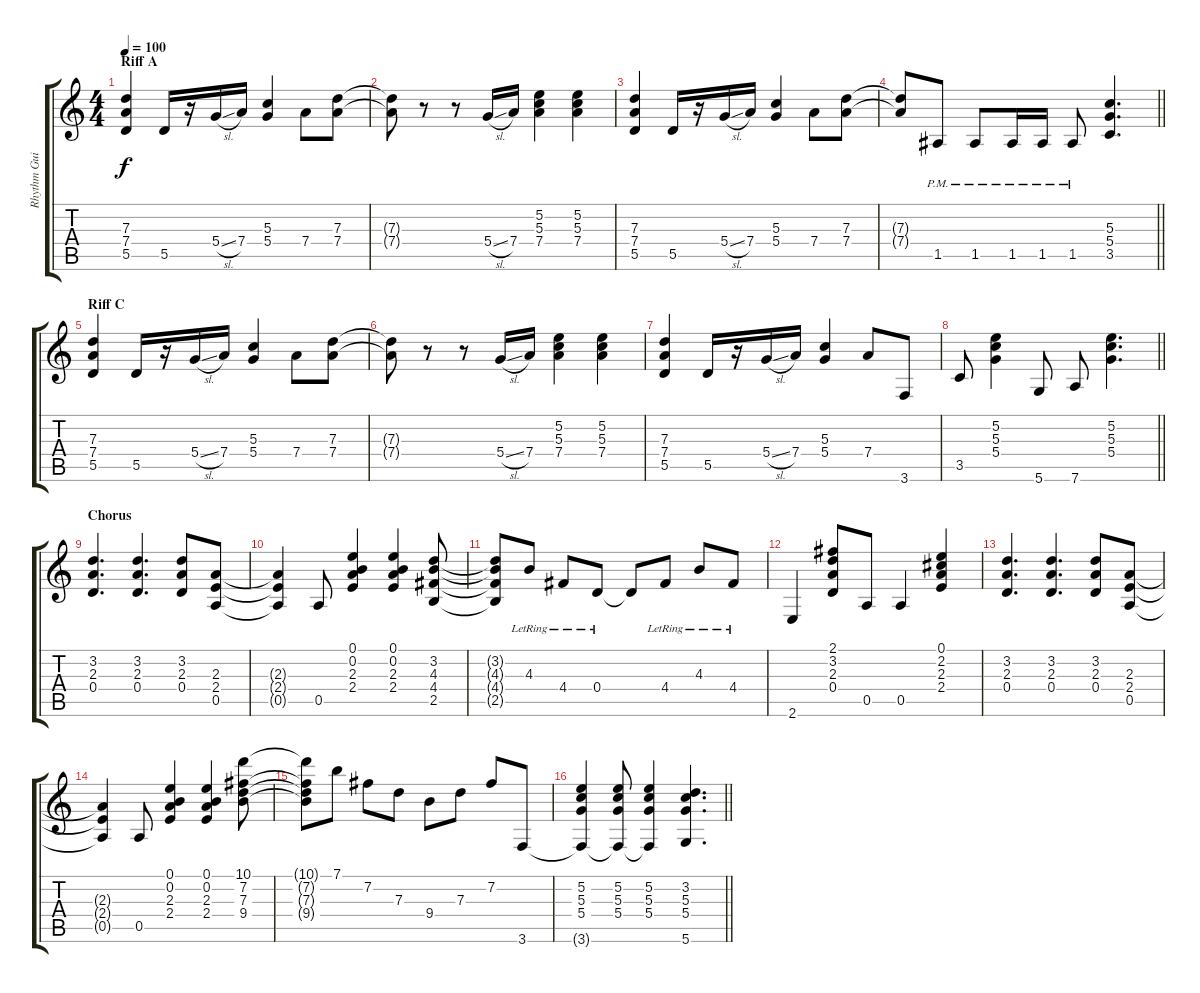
\track ("Rhythm Guitar" "Rhythm Gui") {instrument overdrivenguitar}
\staff {score tabs}
\tuning (E4 B3 G3 D3 A2 D2) {hide}
\ts (4 4)
\section ("" "Riff A")
\tempo 100
\clef g2
\ks c
(7.3 7.4 5.5).4{dy f} 5.5.16 r.16 5.4{sl}.16 7.4.16 (5.3 5.4).4 7.4.8 (7.3 7.4).8 |
(7.3{t} 7.4{t}).8 r.8 r.8 5.4{sl}.16 7.4.16 (5.2 5.3 7.4).4 (5.2 5.3 7.4).4 |
(7.3 7.4 5.5).4 5.5.16 r.16 5.4{sl}.16 7.4.16 (5.3 5.4).4 7.4.8 (7.3 7.4).8 |
\barLineRight lightlight
(7.3{t} 7.4{t}).8 1.5{pm}.8 1.5{pm}.8 1.5{pm}.16 1.5{pm}.16 1.5{pm}.8 (5.3 5.4 3.5).4{d} |
\section ("" "Riff C")
(7.3 7.4 5.5).4 5.5.16 r.16 5.4{sl}.16 7.4.16 (5.3 5.4).4 7.4.8 (7.3 7.4).8 |
(7.3{t} 7.4{t}).8 r.8 r.8 5.4{sl}.16 7.4.16 (5.2 5.3 7.4).4 (5.2 5.3 7.4).4 |
(7.3 7.4 5.5).4 5.5.16 r.16 5.4{sl}.16 7.4.16 (5.3 5.4).4 7.4.8 3.6.8 |
\barLineRight lightlight
3.5.8 (5.2 5.3 5.4).4 5.6.8 7.6.8 (5.2 5.3 5.4).4{d} |
\section ("" "Chorus")
(3.2 2.3 0.4).4{d} (3.2 2.3 0.4).4{d} (3.2 2.3 0.4).8 (2.3 2.4 0.5).8 |
(2.3{t} 2.4{t} 0.5{t}).4 0.5.8 (0.1 0.2 2.3 2.4).4 (0.1 0.2 2.3 2.4).4 (3.2 4.3 4.4 2.5).8 |
(3.2{t} 4.3{t} 4.4{t} 2.5{t}).8 4.3{lr}.8 4.4{lr}.8 0.4{lr}.8 0.4{t}.8 4.4{lr}.8 4.3{lr}.8 4.4{lr}.8 |
2.6.4 (2.1 3.2 2.3 0.4).8 0.5.8 0.5.4 (0.1 2.2 2.3 2.4).4 |
(3.2 2.3 0.4).4{d} (3.2 2.3 0.4).4{d} (3.2 2.3 0.4).8 (2.3 2.4 0.5).8 |
(2.3{t} 2.4{t} 0.5{t}).4 0.5.8 (0.1 0.2 2.3 2.4).4 (0.1 0.2 2.3 2.4).4 (10.1 7.2 7.3 9.4).8 |
(10.1{t} 7.2{t} 7.3{t} 9.4{t}).8 7.1.8 7.2.8 7.3.8 9.4.8 7.3.8 7.2.8 3.6.8 |
\barLineRight lightlight
(5.2 5.3 5.4 3.6{t}).4 (5.2 5.3 5.4 3.6{t}).8 (5.2 5.3 5.4 3.6{t}).4 (3.2 5.3 5.4 5.6).4{d}
